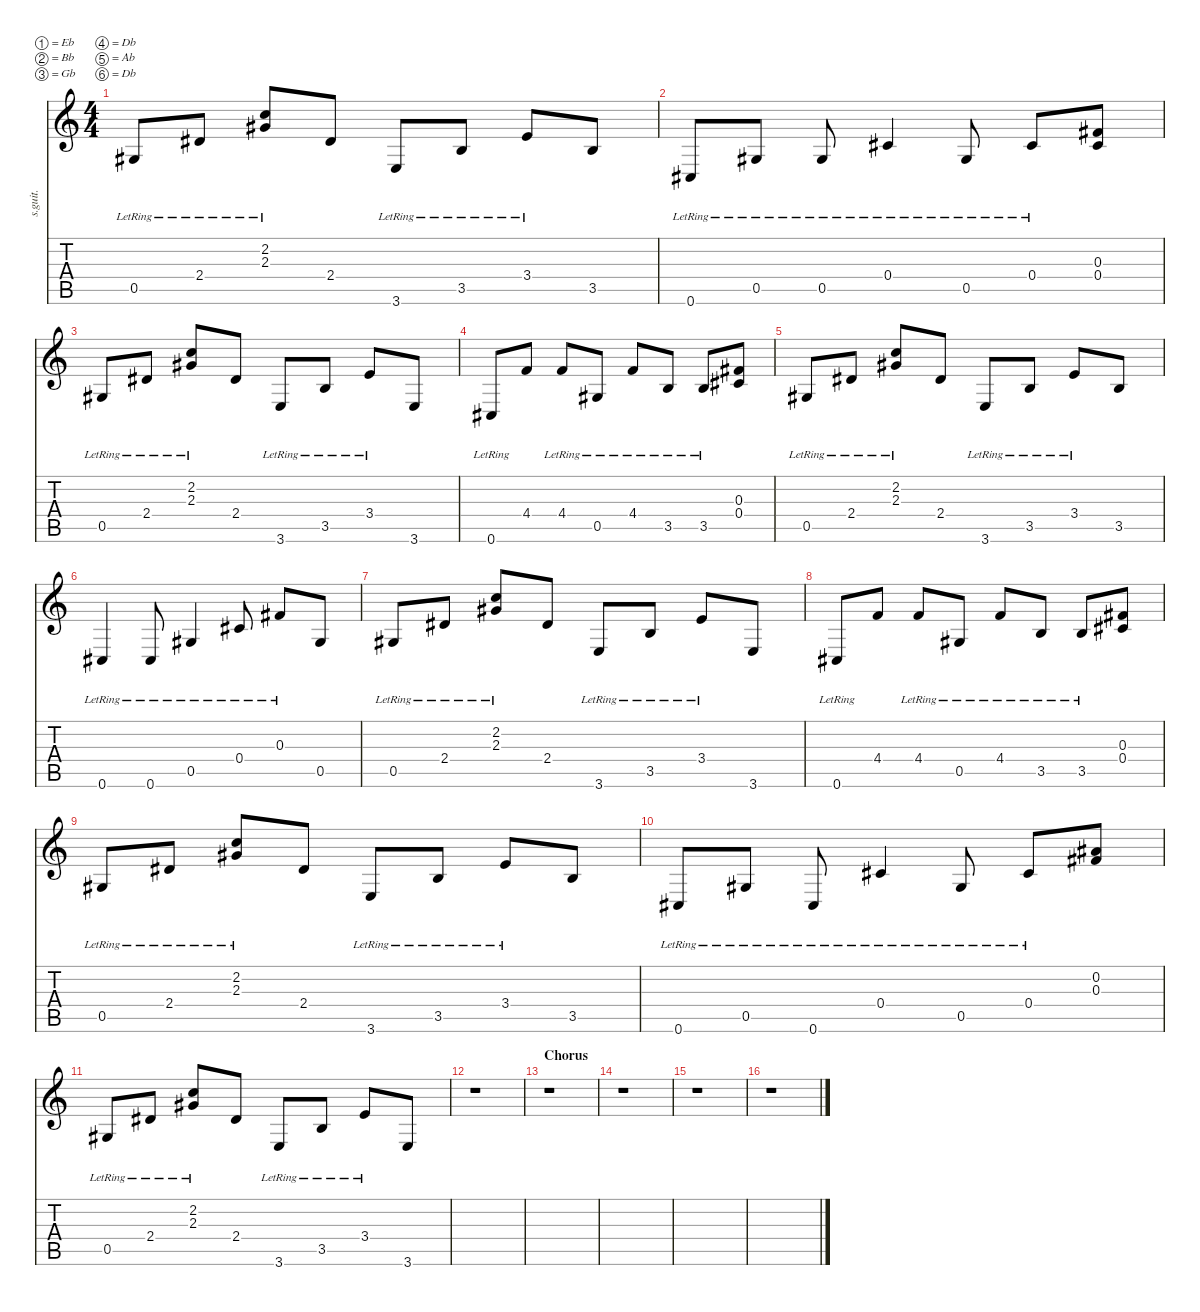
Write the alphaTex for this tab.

\defaultSystemsLayout 4
\hideDynamics
\bracketExtendMode nobrackets
\track ("Kurt Cobain - Clean Guitar" "s.guit.") {instrument electricguitarclean}
\staff {score tabs}
\tuning (Eb4 Bb3 Gb3 Db3 Ab2 Db2)
\ts (4 4)
\tempo (100 hide)
\clef g2
\ks c
0.5{lr acc #}.8{lyrics (0 "") lyrics (1 "") lyrics (2 "") lyrics (3 "") lyrics (4 "") dy mf} 2.4{lr acc #}.8{lyrics (0 "") lyrics (1 "") lyrics (2 "") lyrics (3 "") lyrics (4 "")} (2.2{lr} 2.3{lr acc #}).8{lyrics (0 "") lyrics (1 "") lyrics (2 "") lyrics (3 "") lyrics (4 "")} 2.4{acc #}.8{lyrics (0 "") lyrics (1 "") lyrics (2 "") lyrics (3 "") lyrics (4 "")} 3.6{lr}.8{lyrics (0 "") lyrics (1 "") lyrics (2 "") lyrics (3 "") lyrics (4 "")} 3.5{lr}.8{lyrics (0 "") lyrics (1 "") lyrics (2 "") lyrics (3 "") lyrics (4 "")} 3.4{lr}.8{lyrics (0 "") lyrics (1 "") lyrics (2 "") lyrics (3 "") lyrics (4 "")} 3.5.8{lyrics (0 "") lyrics (1 "") lyrics (2 "") lyrics (3 "") lyrics (4 "")} |
0.6{lr acc #}.8{lyrics (0 "") lyrics (1 "") lyrics (2 "") lyrics (3 "") lyrics (4 "")} 0.5{lr acc #}.8{lyrics (0 "") lyrics (1 "") lyrics (2 "") lyrics (3 "") lyrics (4 "")} 0.5{lr acc #}.8{lyrics (0 "") lyrics (1 "") lyrics (2 "") lyrics (3 "") lyrics (4 "")} 0.4{lr acc #}.4{lyrics (0 "") lyrics (1 "") lyrics (2 "") lyrics (3 "") lyrics (4 "")} 0.5{lr acc #}.8{lyrics (0 "") lyrics (1 "") lyrics (2 "") lyrics (3 "") lyrics (4 "")} 0.4{lr acc #}.8{lyrics (0 "") lyrics (1 "") lyrics (2 "") lyrics (3 "") lyrics (4 "")} (0.3{acc #} 0.4{acc #}).8{lyrics (0 "") lyrics (1 "") lyrics (2 "") lyrics (3 "") lyrics (4 "")} |
0.5{lr acc #}.8{lyrics (0 "") lyrics (1 "") lyrics (2 "") lyrics (3 "") lyrics (4 "")} 2.4{lr acc #}.8{lyrics (0 "") lyrics (1 "") lyrics (2 "") lyrics (3 "") lyrics (4 "")} (2.2{lr} 2.3{lr acc #}).8{lyrics (0 "") lyrics (1 "") lyrics (2 "") lyrics (3 "") lyrics (4 "")} 2.4{acc #}.8{lyrics (0 "") lyrics (1 "") lyrics (2 "") lyrics (3 "") lyrics (4 "")} 3.6{lr}.8{lyrics (0 "") lyrics (1 "") lyrics (2 "") lyrics (3 "") lyrics (4 "")} 3.5{lr}.8{lyrics (0 "") lyrics (1 "") lyrics (2 "") lyrics (3 "") lyrics (4 "")} 3.4{lr}.8{lyrics (0 "") lyrics (1 "") lyrics (2 "") lyrics (3 "") lyrics (4 "")} 3.6.8{lyrics (0 "") lyrics (1 "") lyrics (2 "") lyrics (3 "") lyrics (4 "") dy f} |
0.6{lr acc #}.8{lyrics (0 "") lyrics (1 "") lyrics (2 "") lyrics (3 "") lyrics (4 "") dy mf} 4.4.8{lyrics (0 "") lyrics (1 "") lyrics (2 "") lyrics (3 "") lyrics (4 "")} 4.4{lr}.8{lyrics (0 "") lyrics (1 "") lyrics (2 "") lyrics (3 "") lyrics (4 "")} 0.5{lr acc #}.8{lyrics (0 "") lyrics (1 "") lyrics (2 "") lyrics (3 "") lyrics (4 "")} 4.4{lr}.8{lyrics (0 "") lyrics (1 "") lyrics (2 "") lyrics (3 "") lyrics (4 "")} 3.5{lr}.8{lyrics (0 "") lyrics (1 "") lyrics (2 "") lyrics (3 "") lyrics (4 "")} 3.5{lr}.8{lyrics (0 "") lyrics (1 "") lyrics (2 "") lyrics (3 "") lyrics (4 "")} (0.3{acc #} 0.4{acc #}).8{lyrics (0 "") lyrics (1 "") lyrics (2 "") lyrics (3 "") lyrics (4 "")} |
0.5{lr acc #}.8{lyrics (0 "") lyrics (1 "") lyrics (2 "") lyrics (3 "") lyrics (4 "")} 2.4{lr acc #}.8{lyrics (0 "") lyrics (1 "") lyrics (2 "") lyrics (3 "") lyrics (4 "")} (2.2{lr} 2.3{lr acc #}).8{lyrics (0 "") lyrics (1 "") lyrics (2 "") lyrics (3 "") lyrics (4 "")} 2.4{acc #}.8{lyrics (0 "") lyrics (1 "") lyrics (2 "") lyrics (3 "") lyrics (4 "")} 3.6{lr}.8{lyrics (0 "") lyrics (1 "") lyrics (2 "") lyrics (3 "") lyrics (4 "")} 3.5{lr}.8{lyrics (0 "") lyrics (1 "") lyrics (2 "") lyrics (3 "") lyrics (4 "")} 3.4{lr}.8{lyrics (0 "") lyrics (1 "") lyrics (2 "") lyrics (3 "") lyrics (4 "")} 3.5.8{lyrics (0 "") lyrics (1 "") lyrics (2 "") lyrics (3 "") lyrics (4 "")} |
0.6{lr acc #}.4{lyrics (0 "") lyrics (1 "") lyrics (2 "") lyrics (3 "") lyrics (4 "")} 0.6{lr acc #}.8{lyrics (0 "") lyrics (1 "") lyrics (2 "") lyrics (3 "") lyrics (4 "")} 0.5{lr acc #}.4{lyrics (0 "") lyrics (1 "") lyrics (2 "") lyrics (3 "") lyrics (4 "")} 0.4{lr acc #}.8{lyrics (0 "") lyrics (1 "") lyrics (2 "") lyrics (3 "") lyrics (4 "")} 0.3{lr acc #}.8{lyrics (0 "") lyrics (1 "") lyrics (2 "") lyrics (3 "") lyrics (4 "")} 0.5{acc #}.8{lyrics (0 "") lyrics (1 "") lyrics (2 "") lyrics (3 "") lyrics (4 "")} |
0.5{lr acc #}.8{lyrics (0 "") lyrics (1 "") lyrics (2 "") lyrics (3 "") lyrics (4 "")} 2.4{lr acc #}.8{lyrics (0 "") lyrics (1 "") lyrics (2 "") lyrics (3 "") lyrics (4 "")} (2.2{lr} 2.3{lr acc #}).8{lyrics (0 "") lyrics (1 "") lyrics (2 "") lyrics (3 "") lyrics (4 "")} 2.4{acc #}.8{lyrics (0 "") lyrics (1 "") lyrics (2 "") lyrics (3 "") lyrics (4 "")} 3.6{lr}.8{lyrics (0 "") lyrics (1 "") lyrics (2 "") lyrics (3 "") lyrics (4 "")} 3.5{lr}.8{lyrics (0 "") lyrics (1 "") lyrics (2 "") lyrics (3 "") lyrics (4 "")} 3.4{lr}.8{lyrics (0 "") lyrics (1 "") lyrics (2 "") lyrics (3 "") lyrics (4 "")} 3.6.8{lyrics (0 "") lyrics (1 "") lyrics (2 "") lyrics (3 "") lyrics (4 "") dy f} |
0.6{lr acc #}.8{lyrics (0 "") lyrics (1 "") lyrics (2 "") lyrics (3 "") lyrics (4 "") dy mf} 4.4.8{lyrics (0 "") lyrics (1 "") lyrics (2 "") lyrics (3 "") lyrics (4 "")} 4.4{lr}.8{lyrics (0 "") lyrics (1 "") lyrics (2 "") lyrics (3 "") lyrics (4 "")} 0.5{lr acc #}.8{lyrics (0 "") lyrics (1 "") lyrics (2 "") lyrics (3 "") lyrics (4 "")} 4.4{lr}.8{lyrics (0 "") lyrics (1 "") lyrics (2 "") lyrics (3 "") lyrics (4 "")} 3.5{lr}.8{lyrics (0 "") lyrics (1 "") lyrics (2 "") lyrics (3 "") lyrics (4 "")} 3.5{lr}.8{lyrics (0 "") lyrics (1 "") lyrics (2 "") lyrics (3 "") lyrics (4 "")} (0.3{acc #} 0.4{acc #}).8{lyrics (0 "") lyrics (1 "") lyrics (2 "") lyrics (3 "") lyrics (4 "")} |
0.5{lr acc #}.8{lyrics (0 "") lyrics (1 "") lyrics (2 "") lyrics (3 "") lyrics (4 "")} 2.4{lr acc #}.8{lyrics (0 "") lyrics (1 "") lyrics (2 "") lyrics (3 "") lyrics (4 "")} (2.2{lr} 2.3{lr acc #}).8{lyrics (0 "") lyrics (1 "") lyrics (2 "") lyrics (3 "") lyrics (4 "")} 2.4{acc #}.8{lyrics (0 "") lyrics (1 "") lyrics (2 "") lyrics (3 "") lyrics (4 "")} 3.6{lr}.8{lyrics (0 "") lyrics (1 "") lyrics (2 "") lyrics (3 "") lyrics (4 "")} 3.5{lr}.8{lyrics (0 "") lyrics (1 "") lyrics (2 "") lyrics (3 "") lyrics (4 "")} 3.4{lr}.8{lyrics (0 "") lyrics (1 "") lyrics (2 "") lyrics (3 "") lyrics (4 "")} 3.5.8{lyrics (0 "") lyrics (1 "") lyrics (2 "") lyrics (3 "") lyrics (4 "")} |
0.6{lr acc #}.8{lyrics (0 "") lyrics (1 "") lyrics (2 "") lyrics (3 "") lyrics (4 "")} 0.5{lr acc #}.8{lyrics (0 "") lyrics (1 "") lyrics (2 "") lyrics (3 "") lyrics (4 "")} 0.6{lr acc #}.8{lyrics (0 "") lyrics (1 "") lyrics (2 "") lyrics (3 "") lyrics (4 "")} 0.4{lr acc #}.4{lyrics (0 "") lyrics (1 "") lyrics (2 "") lyrics (3 "") lyrics (4 "")} 0.5{lr acc #}.8{lyrics (0 "") lyrics (1 "") lyrics (2 "") lyrics (3 "") lyrics (4 "")} 0.4{lr acc #}.8{lyrics (0 "") lyrics (1 "") lyrics (2 "") lyrics (3 "") lyrics (4 "")} (0.2{acc #} 0.3{acc #}).8{lyrics (0 "") lyrics (1 "") lyrics (2 "") lyrics (3 "") lyrics (4 "")} |
0.5{lr acc #}.8{lyrics (0 "") lyrics (1 "") lyrics (2 "") lyrics (3 "") lyrics (4 "")} 2.4{lr acc #}.8{lyrics (0 "") lyrics (1 "") lyrics (2 "") lyrics (3 "") lyrics (4 "")} (2.2{lr} 2.3{lr acc #}).8{lyrics (0 "") lyrics (1 "") lyrics (2 "") lyrics (3 "") lyrics (4 "")} 2.4{acc #}.8{lyrics (0 "") lyrics (1 "") lyrics (2 "") lyrics (3 "") lyrics (4 "")} 3.6{lr}.8{lyrics (0 "") lyrics (1 "") lyrics (2 "") lyrics (3 "") lyrics (4 "")} 3.5{lr}.8{lyrics (0 "") lyrics (1 "") lyrics (2 "") lyrics (3 "") lyrics (4 "")} 3.4{lr}.8{lyrics (0 "") lyrics (1 "") lyrics (2 "") lyrics (3 "") lyrics (4 "")} 3.6.8{lyrics (0 "") lyrics (1 "") lyrics (2 "") lyrics (3 "") lyrics (4 "") dy f} |
r.1 |
\section ("" "Chorus")
r.1 |
r.1 |
r.1 |
r.1
